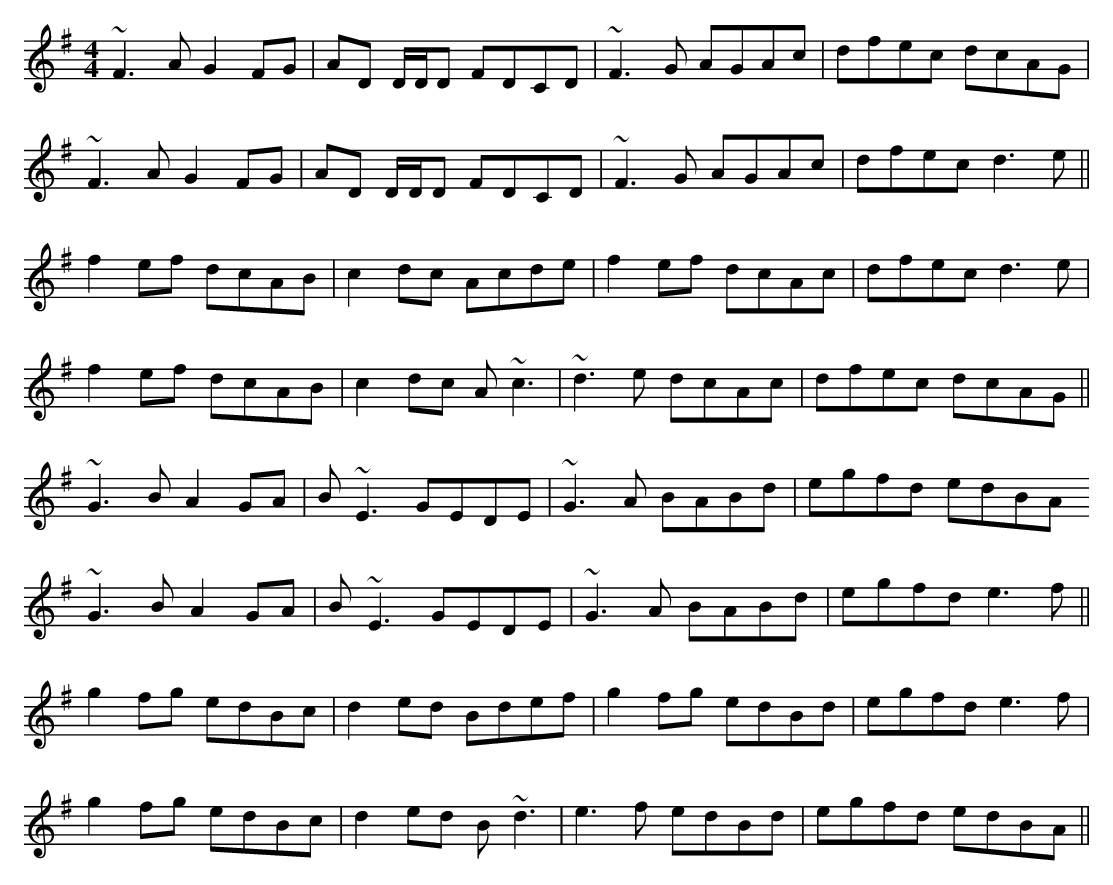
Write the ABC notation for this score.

X:1
M:4/4
K:G
~F3A G2 FG|AD D/D/D FDCD|~F3G AGAc|dfec dcAG|
~F3A G2 FG|AD D/D/D FDCD|~F3G AGAc|dfec d3 e||
f2 ef dcAB|c2 dc Acde|f2 ef dcAc|dfec d3 e|
f2 ef dcAB|c2 dc A~c3|~d3e dcAc|dfec dcAG||
~G3B A2 GA|B~E3 GEDE|~G3A BABd|egfd edBA
~G3B A2 GA|B~E3 GEDE|~G3A BABd|egfd e3 f||
g2 fg edBc|d2 ed Bdef|g2 fg edBd|egfd e3f|
g2 fg edBc|d2 ed B~d3|e3f edBd|egfd edBA||
